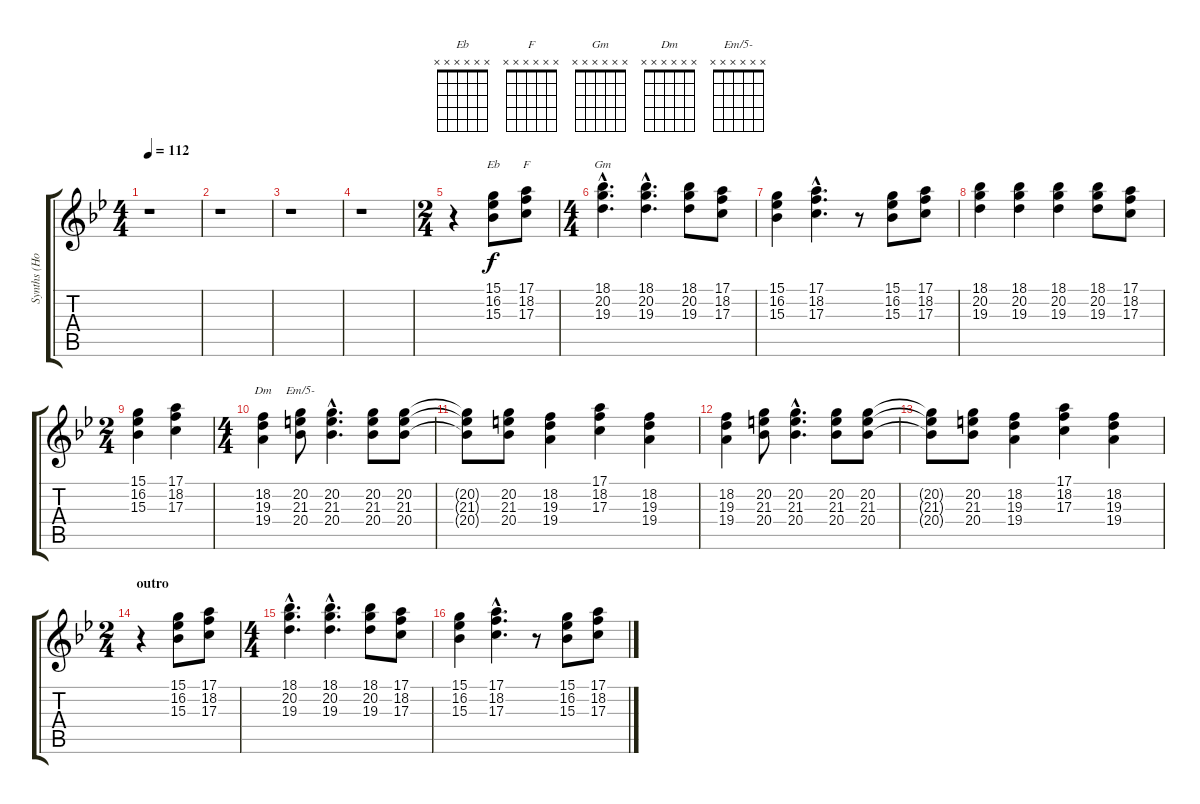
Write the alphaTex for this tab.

\track ("Synths (Hogson)" "Synths (Ho") {instrument stringensemble1}
\staff {score tabs}
\tuning (E4 B3 G3 D3 A2 E2) {hide}
\chord ("Eb" x x x x x x)
\chord ("F" x x x x x x)
\chord ("Gm" x x x x x x)
\chord ("Dm" x x x x x x)
\chord ("Em/5-" x x x x x x)
\ts (4 4)
\tempo 112
\clef g2
\ks bb
r.1{dy f} |
r.1 |
r.1 |
r.1 |
\ts (2 4)
r.4 (15.1 16.2 15.3).8{ch "Eb"} (17.1 18.2 17.3).8{ch "F"} |
\ts (4 4)
(18.1{hac} 20.2{hac} 19.3{hac}).4{d ch "Gm"} (18.1{hac} 20.2{hac} 19.3{hac}).4{d} (18.1 20.2 19.3).8 (17.1 18.2 17.3).8 |
(15.1 16.2 15.3).4 (17.1{hac} 18.2{hac} 17.3{hac}).4{d} r.8 (15.1 16.2 15.3).8 (17.1 18.2 17.3).8 |
(18.1 20.2 19.3).4 (18.1 20.2 19.3).4 (18.1 20.2 19.3).4 (18.1 20.2 19.3).8 (17.1 18.2 17.3).8 |
\ts (2 4)
(15.1 16.2 15.3).4 (17.1 18.2 17.3).4 |
\ts (4 4)
(18.2 19.3 19.4).4{ch "Dm"} (20.2 21.3 20.4).8{ch "Em/5-"} (20.2{hac} 21.3{hac} 20.4{hac}).4{d} (20.2 21.3 20.4).8 (20.2 21.3 20.4).8 |
(20.2{t} 21.3{t} 20.4{t}).8 (20.2 21.3 20.4).8 (18.2 19.3 19.4).4 (17.1 18.2 17.3).4 (18.2 19.3 19.4).4 |
(18.2 19.3 19.4).4 (20.2 21.3 20.4).8 (20.2{hac} 21.3{hac} 20.4{hac}).4{d} (20.2 21.3 20.4).8 (20.2 21.3 20.4).8 |
(20.2{t} 21.3{t} 20.4{t}).8 (20.2 21.3 20.4).8 (18.2 19.3 19.4).4 (17.1 18.2 17.3).4 (18.2 19.3 19.4).4 |
\ts (2 4)
\section ("" "outro")
r.4 (15.1 16.2 15.3).8 (17.1 18.2 17.3).8 |
\ts (4 4)
(18.1{hac} 20.2{hac} 19.3{hac}).4{d} (18.1{hac} 20.2{hac} 19.3{hac}).4{d} (18.1 20.2 19.3).8 (17.1 18.2 17.3).8 |
(15.1 16.2 15.3).4 (17.1{hac} 18.2{hac} 17.3{hac}).4{d} r.8 (15.1 16.2 15.3).8 (17.1 18.2 17.3).8
